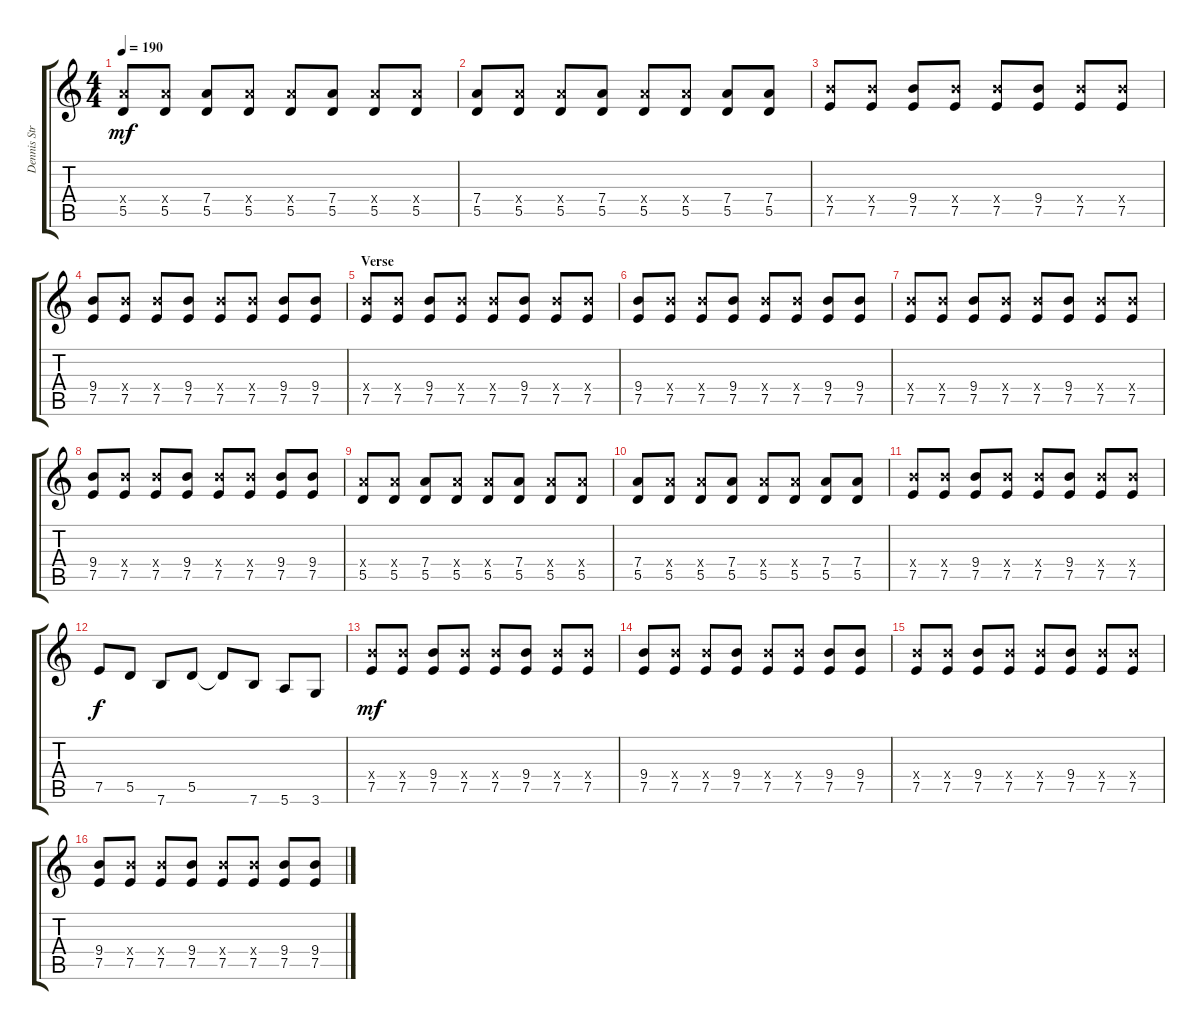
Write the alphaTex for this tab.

\track ("Dennis Stratton" "Dennis Str") {instrument overdrivenguitar}
\staff {score tabs}
\tuning (E4 B3 G3 D3 A2 E2) {hide}
\ts (4 4)
\tempo 190
\clef g2
\ks c
(7.4{x} 5.5).8{dy mf} (7.4{x} 5.5).8 (7.4 5.5).8 (7.4{x} 5.5).8 (7.4{x} 5.5).8 (7.4 5.5).8 (7.4{x} 5.5).8 (7.4{x} 5.5).8 |
(7.4 5.5).8 (7.4{x} 5.5).8 (7.4{x} 5.5).8 (7.4 5.5).8 (7.4{x} 5.5).8 (7.4{x} 5.5).8 (7.4 5.5).8 (7.4 5.5).8 |
(9.4{x} 7.5).8 (9.4{x} 7.5).8 (9.4 7.5).8 (9.4{x} 7.5).8 (9.4{x} 7.5).8 (9.4 7.5).8 (9.4{x} 7.5).8 (9.4{x} 7.5).8 |
(9.4 7.5).8 (9.4{x} 7.5).8 (9.4{x} 7.5).8 (9.4 7.5).8 (9.4{x} 7.5).8 (9.4{x} 7.5).8 (9.4 7.5).8 (9.4 7.5).8 |
\section ("" "Verse ")
(9.4{x} 7.5).8 (9.4{x} 7.5).8 (9.4 7.5).8 (9.4{x} 7.5).8 (9.4{x} 7.5).8 (9.4 7.5).8 (9.4{x} 7.5).8 (9.4{x} 7.5).8 |
(9.4 7.5).8 (9.4{x} 7.5).8 (9.4{x} 7.5).8 (9.4 7.5).8 (9.4{x} 7.5).8 (9.4{x} 7.5).8 (9.4 7.5).8 (9.4 7.5).8 |
(9.4{x} 7.5).8 (9.4{x} 7.5).8 (9.4 7.5).8 (9.4{x} 7.5).8 (9.4{x} 7.5).8 (9.4 7.5).8 (9.4{x} 7.5).8 (9.4{x} 7.5).8 |
(9.4 7.5).8 (9.4{x} 7.5).8 (9.4{x} 7.5).8 (9.4 7.5).8 (9.4{x} 7.5).8 (9.4{x} 7.5).8 (9.4 7.5).8 (9.4 7.5).8 |
(7.4{x} 5.5).8 (7.4{x} 5.5).8 (7.4 5.5).8 (7.4{x} 5.5).8 (7.4{x} 5.5).8 (7.4 5.5).8 (7.4{x} 5.5).8 (7.4{x} 5.5).8 |
(7.4 5.5).8 (7.4{x} 5.5).8 (7.4{x} 5.5).8 (7.4 5.5).8 (7.4{x} 5.5).8 (7.4{x} 5.5).8 (7.4 5.5).8 (7.4 5.5).8 |
(9.4{x} 7.5).8 (9.4{x} 7.5).8 (9.4 7.5).8 (9.4{x} 7.5).8 (9.4{x} 7.5).8 (9.4 7.5).8 (9.4{x} 7.5).8 (9.4{x} 7.5).8 |
7.5.8{dy f} 5.5.8 7.6.8 5.5.8 5.5{t}.8 7.6.8 5.6.8 3.6.8 |
(9.4{x} 7.5).8{dy mf} (9.4{x} 7.5).8 (9.4 7.5).8 (9.4{x} 7.5).8 (9.4{x} 7.5).8 (9.4 7.5).8 (9.4{x} 7.5).8 (9.4{x} 7.5).8 |
(9.4 7.5).8 (9.4{x} 7.5).8 (9.4{x} 7.5).8 (9.4 7.5).8 (9.4{x} 7.5).8 (9.4{x} 7.5).8 (9.4 7.5).8 (9.4 7.5).8 |
(9.4{x} 7.5).8 (9.4{x} 7.5).8 (9.4 7.5).8 (9.4{x} 7.5).8 (9.4{x} 7.5).8 (9.4 7.5).8 (9.4{x} 7.5).8 (9.4{x} 7.5).8 |
(9.4 7.5).8 (9.4{x} 7.5).8 (9.4{x} 7.5).8 (9.4 7.5).8 (9.4{x} 7.5).8 (9.4{x} 7.5).8 (9.4 7.5).8 (9.4 7.5).8
